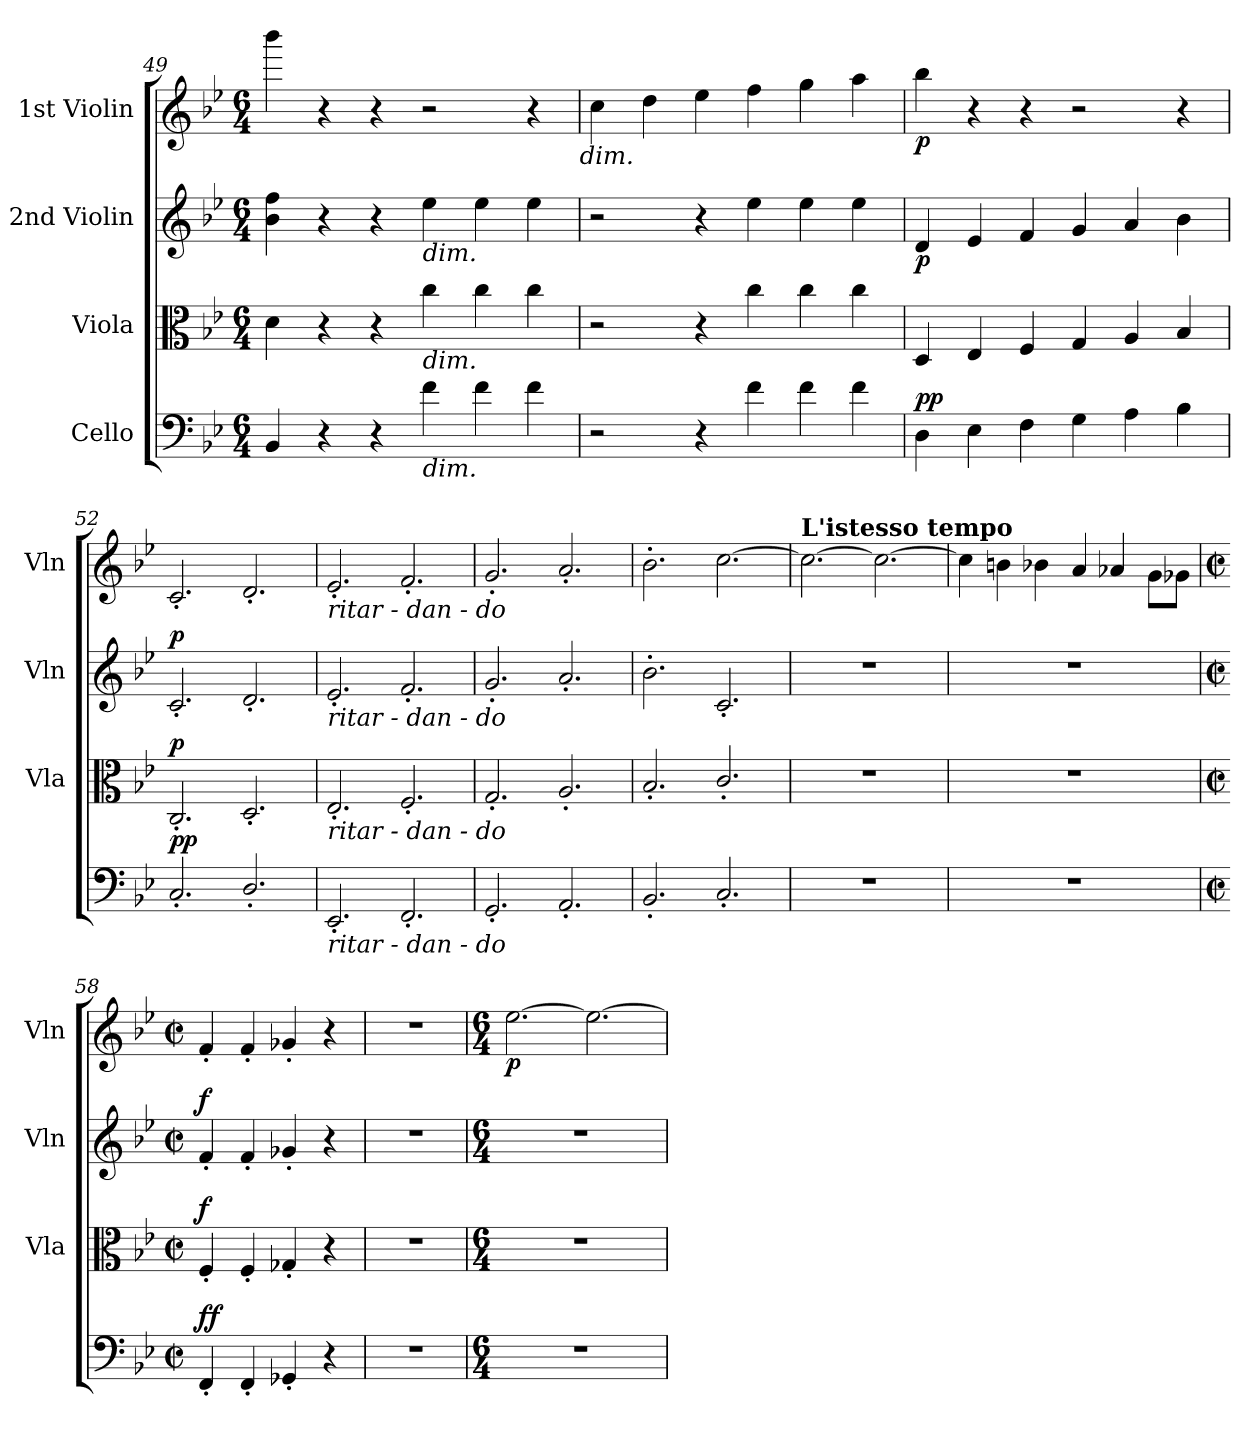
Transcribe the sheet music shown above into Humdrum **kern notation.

**kern	**dynam	**kern	**dynam	**kern	**dynam	**kern	**dynam
*part4	*part4	*part3	*part3	*part2	*part2	*part1	*part1
*staff4	*staff4	*staff3	*staff3	*staff2	*staff2	*staff1	*staff1
*I"Cello	*	*I"Viola	*	*I"2nd Violin	*	*I"1st Violin	*
*	*	*I'Vla	*	*I'Vln	*	*I'Vln	*
!!LO:PB:g=z
*clefF4	*	*clefC3	*	*clefG2	*	*clefG2	*
*k[b-e-]	*	*k[b-e-]	*	*k[b-e-]	*	*k[b-e-]	*
*g:	*	*g:	*	*g:	*	*g:	*
*M6/4	*	*M6/4	*	*M6/4	*	*M6/4	*
=49	=49	=49	=49	=49	=49	=49	=49
4BB-/	.	4d\	.	4b-\ 4ff\	.	4bbb-\	.
4r	.	4r	.	4r	.	4r	.
4r	.	4r	.	4r	.	4r	.
!	!	!	!	!LO:TX:b:i:t=dim.	!	!	!
!	!	!LO:TX:b:i:t=dim.	!	!	!	!	!
!LO:TX:b:i:t=dim.	!	!	!	!	!	!	!
4f\	.	4cc\	.	4ee-\	.	2r	.
4f\	.	4cc\	.	4ee-\	.	.	.
4f\	.	4cc\	.	4ee-\	.	4r	.
!	!	!	!	!	!	!LO:TX:b:i:t=dim.	!
=50	=50	=50	=50	=50	=50	=50	=50
2r	.	2r	.	2r	.	4cc\	.
.	.	.	.	.	.	4dd\	.
4r	.	4r	.	4r	.	4ee-\	.
4f\	.	4cc\	.	4ee-\	.	4ff\	.
4f\	.	4cc\	.	4ee-\	.	4gg\	.
4f\	.	4cc\	.	4ee-\	.	4aa\	.
=51	=51	=51	=51	=51	=51	=51	=51
!	!LO:DY:b	!	!	!	!	!	!
!	!LO:DY:n=1:a	!	!	!	!LO:DY:b	!	!LO:DY:b
4D\	p p	4D/	.	4d/	p	4bb-\	p
4E-\	.	4E-/	.	4e-/	.	4r	.
4F\	.	4F/	.	4f/	.	4r	.
4G\	.	4G/	.	4g/	.	2r	.
4A\	.	4A/	.	4a/	.	.	.
4B-\	.	4B-/	.	4b-\	.	4r	.
=52	=52	=52	=52	=52	=52	=52	=52
!	!LO:DY:b	!	!	!	!	!	!
!	!LO:DY:n=1:a	!	!LO:DY:a	!	!LO:DY:a	!	!
2.C'/	p p	2.C'/	p	2.c'/	p	2.c'/	.
2.D'/	.	2.D'/	.	2.d'/	.	2.d'/	.
=53	=53	=53	=53	=53	=53	=53	=53
!	!	!	!	!	!	!LO:TX:b:i:t=ritar        -        dan        -        do	!
!	!	!	!	!LO:TX:b:i:t=ritar        -        dan        -        do	!	!	!
!	!	!LO:TX:b:i:t=ritar        -        dan        -        do	!	!	!	!	!
!LO:TX:b:i:t=ritar        -        dan        -        do	!	!	!	!	!	!	!
2.EE-'/	.	2.E-'/	.	2.e-'/	.	2.e-'/	.
2.FF'/	.	2.F'/	.	2.f'/	.	2.f'/	.
=54	=54	=54	=54	=54	=54	=54	=54
2.GG'/	.	2.G'/	.	2.g'/	.	2.g'/	.
2.AA'/	.	2.A'/	.	2.a'/	.	2.a'/	.
=55	=55	=55	=55	=55	=55	=55	=55
2.BB-'/	.	2.B-'/	.	2.b-'\	.	2.b-'\	.
2.C'/	.	2.c'/	.	2.c'/	.	[2.cc\	.
=56	=56	=56	=56	=56	=56	=56	=56
!	!	!	!	!	!	!LO:TX:a:B:t=L'istesso tempo	!
1.r	.	1.r	.	1.r	.	2.cc\_	.
.	.	.	.	.	.	2.cc\_	.
!!LO:LB:g=z
=57	=57	=57	=57	=57	=57	=57	=57
1.r	.	1.r	.	1.r	.	4cc\]	.
.	.	.	.	.	.	4bn\	.
.	.	.	.	.	.	4b-X\	.
.	.	.	.	.	.	4a/	.
.	.	.	.	.	.	4a-X/	.
.	.	.	.	.	.	8g\L	.
.	.	.	.	.	.	8g-X\J	.
!!LO:LB:g=z
=58	=58	=58	=58	=58	=58	=58	=58
*M2/2	*	*M2/2	*	*M2/2	*	*M2/2	*
*met(c|)	*	*met(c|)	*	*met(c|)	*	*met(c|)	*
!	!LO:DY:b	!	!	!	!	!	!
!	!LO:DY:n=1:a	!	!LO:DY:a	!	!LO:DY:a	!	!
4FF'/	f f	4F'/	f	4f'/	f	4f'/	.
4FF'/	.	4F'/	.	4f'/	.	4f'/	.
4GG-X'/	.	4G-X'/	.	4g-X'/	.	4g-X'/	.
4r	.	4r	.	4r	.	4r	.
=59	=59	=59	=59	=59	=59	=59	=59
1r	.	1r	.	1r	.	1r	.
=60	=60	=60	=60	=60	=60	=60	=60
*M6/4	*	*M6/4	*	*M6/4	*	*M6/4	*
!	!	!	!	!	!	!	!LO:DY:b
1.r	.	1.r	.	1.r	.	[2.ee-\	p
.	.	.	.	.	.	2.ee-\_	.
=	=	=	=	=	=	=	=
*-	*-	*-	*-	*-	*-	*-	*-
